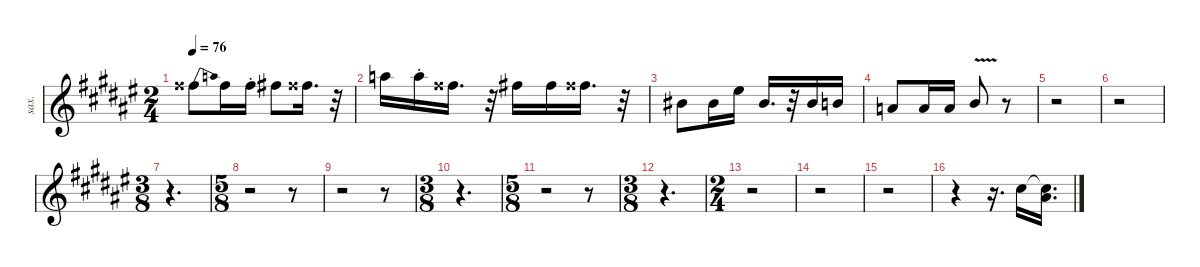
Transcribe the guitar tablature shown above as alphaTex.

\defaultSystemsLayout 4
\hideDynamics
\bracketExtendMode nobrackets
\otherSystemsTrackNameOrientation horizontal
\track ("Vox 4" "sax.") {instrument altosax}
\staff {score}
\tuning (E4 B3 G3 D3 A2 E2)
\displaytranspose 9
\ts (2 4)
\tempo 76
\clef g2
\ks f#
11.2{be (bend 0 0 15 4) acc x}.8{dy mf beam Down} 11.2{acc x}.16{beam Down} 11.2{st acc x}.16{beam Down} 10.2{acc #}.8{beam Down} 11.2{acc x}.16{d beam Down} r.32{beam Down} |
13.2{acc forcenatural}.16{beam Down} 13.2{st acc forcenatural}.16{beam Down} 11.2{acc x}.16{d beam Down} r.32{beam Down} 10.2{acc #}.16{beam Down} 10.2{acc #}.16{beam Down} 11.2{acc x}.16{d beam Down} r.32{beam Down} |
8.3{acc #}.8{dy f beam Down} 8.3{acc #}.16{beam Down} 9.2{acc #}.16{beam Down} 8.3{acc #}.16{d beam Up} r.32{beam Up} 8.3{acc #}.16{beam Up} 7.3{acc forcenatural}.16{beam Up} |
10.4{acc forcenatural}.8{beam Up} 10.4{acc forcenatural}.16{beam Up} 10.4{acc forcenatural}.16{beam Up} 7.3{v acc forcenatural}.8{beam Up} r.8{beam Up} |
r.2{beam Down} |
r.2{beam Down} |
\ts (3 8)
\beaming (8 3)
r.4{d beam Down} |
\ts (5 8)
\beaming (8 3 2)
r.2{beam Down} r.8{beam Down} |
r.2{beam Down} r.8{beam Down} |
\ts (3 8)
\beaming (8 3)
r.4{d beam Down} |
\ts (5 8)
\beaming (8 3 2)
r.2{beam Down} r.8{beam Down} |
\ts (3 8)
\beaming (8 3)
r.4{d beam Down} |
\ts (2 4)
\beaming (8 2 2)
r.2{beam Down} |
r.2{beam Down} |
r.2{beam Down} |
r.4{beam Down} r.16{d beam Down} 14.4{acc #}.16{beam Down} (14.4{t acc #} 16.5{acc #}).16{d beam Down}
